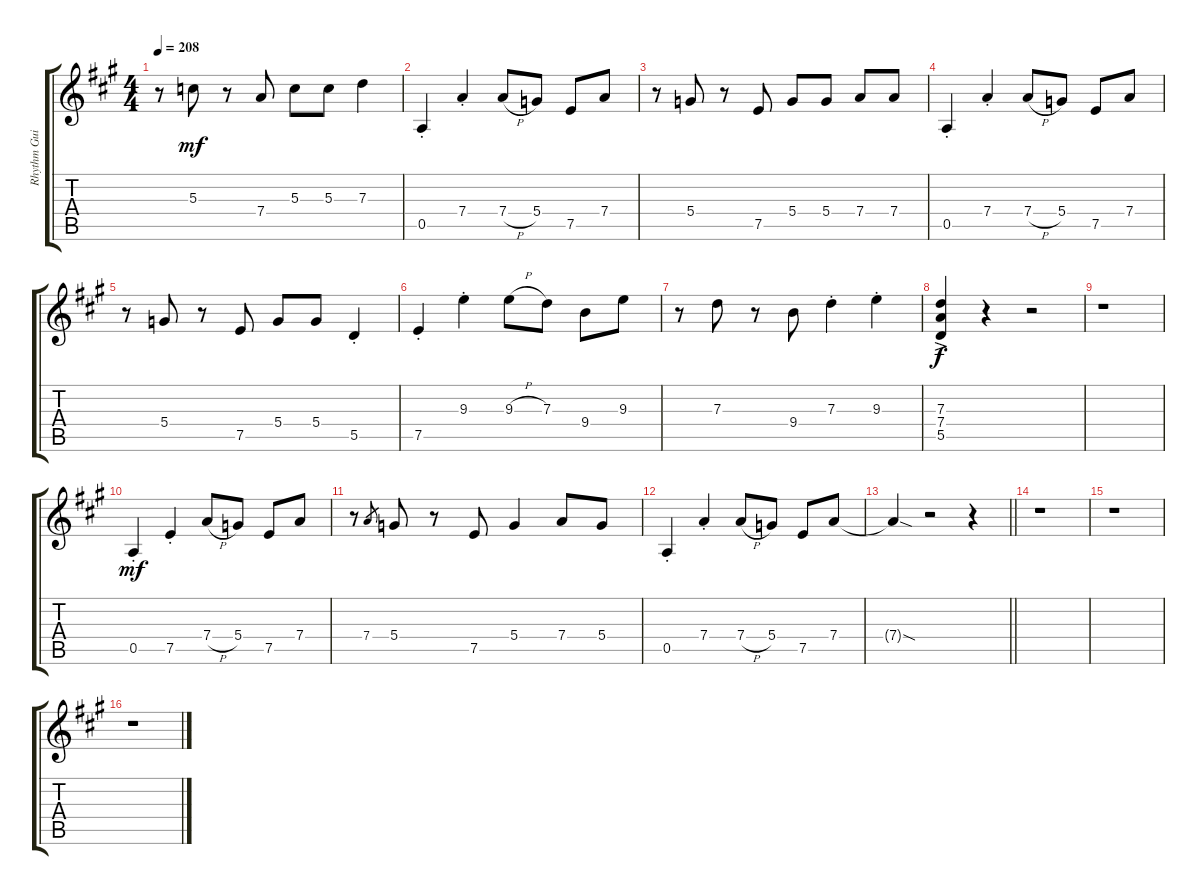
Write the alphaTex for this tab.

\track ("Rhythm Guitar" "Rhythm Gui") {instrument electricguitarmuted}
\staff {score tabs}
\tuning (E4 B3 G3 D3 A2 E2) {hide}
\ts (4 4)
\tempo 208
\clef g2
\ks a
r.8{dy mf} 5.3.8 r.8 7.4.8 5.3.8 5.3.8 7.3.4 |
0.5{st}.4 7.4{st}.4 7.4{h}.8 5.4.8 7.5.8 7.4.8 |
r.8 5.4.8 r.8 7.5.8 5.4.8 5.4.8 7.4.8 7.4.8 |
0.5{st}.4 7.4{st}.4 7.4{h}.8 5.4.8 7.5.8 7.4.8 |
r.8 5.4.8 r.8 7.5.8 5.4.8 5.4.8 5.5{st}.4 |
7.5{st}.4 9.3{st}.4 9.3{h}.8 7.3.8 9.4.8 9.3.8 |
r.8 7.3.8 r.8 9.4.8 7.3{st}.4 9.3{st}.4 |
(7.3{ac} 7.4{ac} 5.5{ac}).4{dy f} r.4 r.2 |
r.1 |
0.5{st}.4{dy mf} 7.5{st}.4 7.4{h}.8 5.4.8 7.5.8 7.4.8 |
r.8 7.4.8{gr} 5.4.8 r.8 7.5.8 5.4.4 7.4.8 5.4.8 |
0.5{st}.4 7.4{st}.4 7.4{h}.8 5.4.8 7.5.8 7.4.8 |
\barLineRight lightlight
7.4{sod t}.4 r.2 r.4 |
r.1 |
r.1 |
r.1
